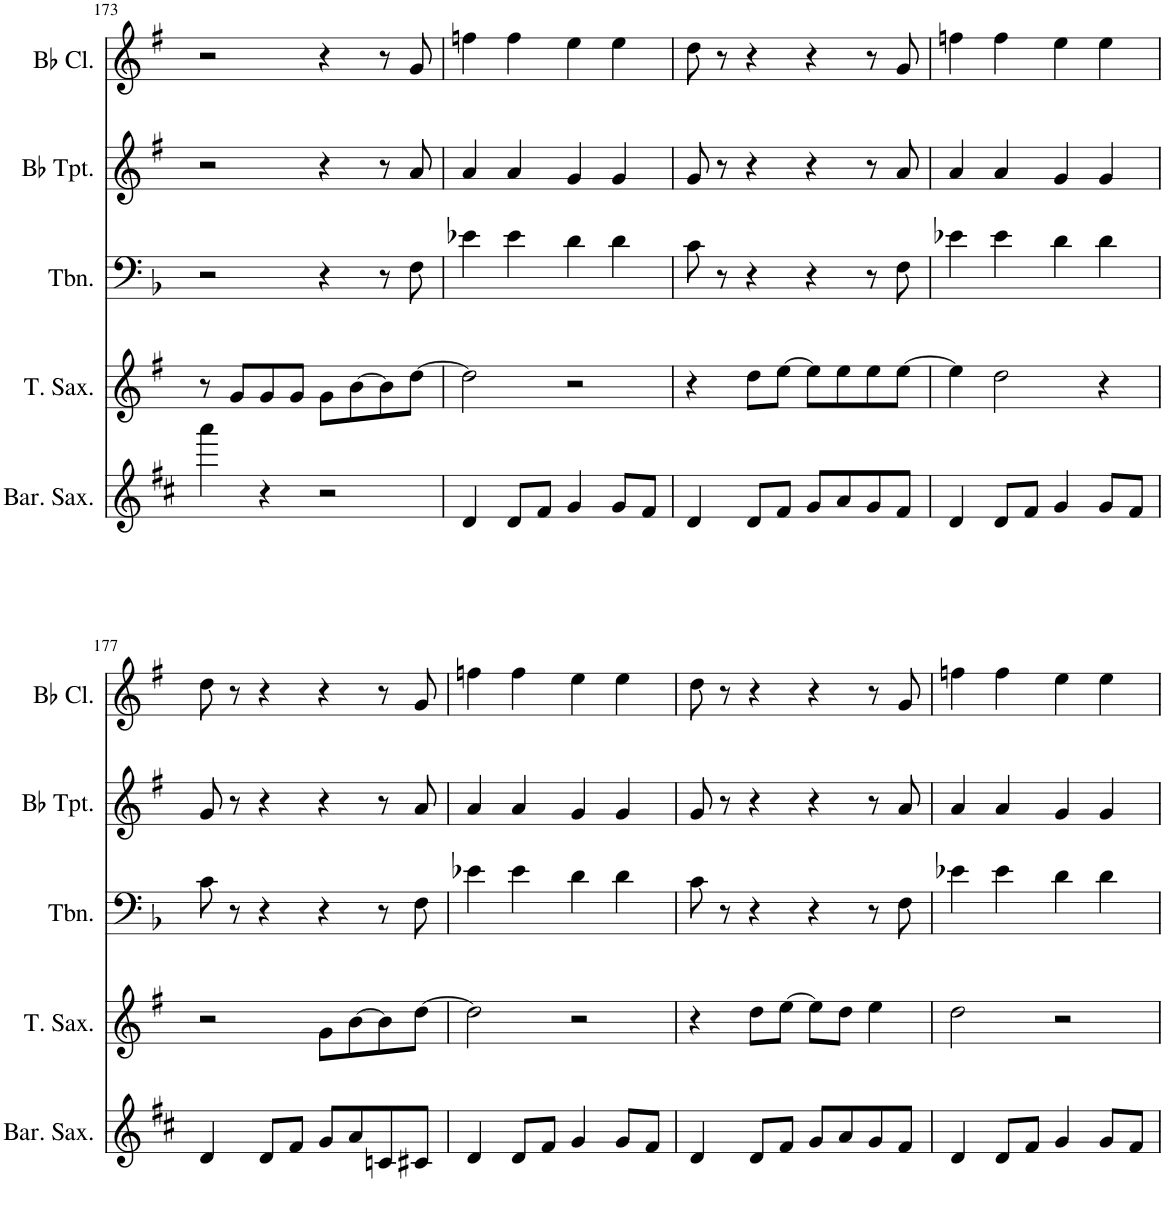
**kern	**kern	**kern	**kern	**kern
*part5	*part4	*part3	*part2	*part1
*staff5	*staff4	*staff3	*staff2	*staff1
*I"Baritone Saxophone	*I"Tenor Saxophone	*I"Trombone	*I"Bb Trumpet	*I"Bb Clarinet
*I'Bar. Sax.	*I'T. Sax.	*I'Tbn.	*I'Bb Tpt.	*I'Bb Cl.
!!LO:PB:g=z
*clefG2	*clefG2	*clefF4	*clefG2	*clefG2
*ITrd12c21	*ITrd8c14	*	*ITrd1c2	*ITrd1c2
*k[f#c#]	*k[f#]	*k[b-]	*k[f#]	*k[f#]
*M4/4	*M4/4	*M4/4	*M4/4	*M4/4
=173	=173	=173	=173	=173
4aaa\	8r	2r	2r	2r
.	8g/L	.	.	.
4r	8g/	.	.	.
.	8g/J	.	.	.
2r	8g\L	4r	4r	4r
.	[8b\	.	.	.
.	8b\]	8r	8r	8r
.	[8dd\J	8F\	8a/	8g/
=174	=174	=174	=174	=174
4d/	2dd\]	4e-X\	4a/	4ffn\
8d/L	.	4e-\	4a/	4ff\
8f#/J	.	.	.	.
4g/	2r	4d\	4g/	4ee\
8g/L	.	4d\	4g/	4ee\
8f#/J	.	.	.	.
=175	=175	=175	=175	=175
4d/	4r	8c\	8g/	8dd\
.	.	8r	8r	8r
8d/L	8dd\L	4r	4r	4r
8f#/J	[8ee\J	.	.	.
8g/L	8ee\L]	4r	4r	4r
8a/	8ee\	.	.	.
8g/	8ee\	8r	8r	8r
8f#/J	[8ee\J	8F\	8a/	8g/
=176	=176	=176	=176	=176
4d/	4ee\]	4e-X\	4a/	4ffn\
8d/L	2dd\	4e-\	4a/	4ff\
8f#/J	.	.	.	.
4g/	.	4d\	4g/	4ee\
8g/L	4r	4d\	4g/	4ee\
8f#/J	.	.	.	.
!!LO:LB:g=z
=177	=177	=177	=177	=177
4d/	2r	8c\	8g/	8dd\
.	.	8r	8r	8r
8d/L	.	4r	4r	4r
8f#/J	.	.	.	.
8g/L	8g\L	4r	4r	4r
8a/	[8b\	.	.	.
8cn/	8b\]	8r	8r	8r
8c#X/J	[8dd\J	8F\	8a/	8g/
=178	=178	=178	=178	=178
4d/	2dd\]	4e-X\	4a/	4ffn\
8d/L	.	4e-\	4a/	4ff\
8f#/J	.	.	.	.
4g/	2r	4d\	4g/	4ee\
8g/L	.	4d\	4g/	4ee\
8f#/J	.	.	.	.
=179	=179	=179	=179	=179
4d/	4r	8c\	8g/	8dd\
.	.	8r	8r	8r
8d/L	8dd\L	4r	4r	4r
8f#/J	[8ee\J	.	.	.
8g/L	8ee\L]	4r	4r	4r
8a/	8dd\J	.	.	.
8g/	4ee\	8r	8r	8r
8f#/J	.	8F\	8a/	8g/
=180	=180	=180	=180	=180
4d/	2dd\	4e-X\	4a/	4ffn\
8d/L	.	4e-\	4a/	4ff\
8f#/J	.	.	.	.
4g/	2r	4d\	4g/	4ee\
8g/L	.	4d\	4g/	4ee\
8f#/J	.	.	.	.
=	=	=	=	=
*-	*-	*-	*-	*-
